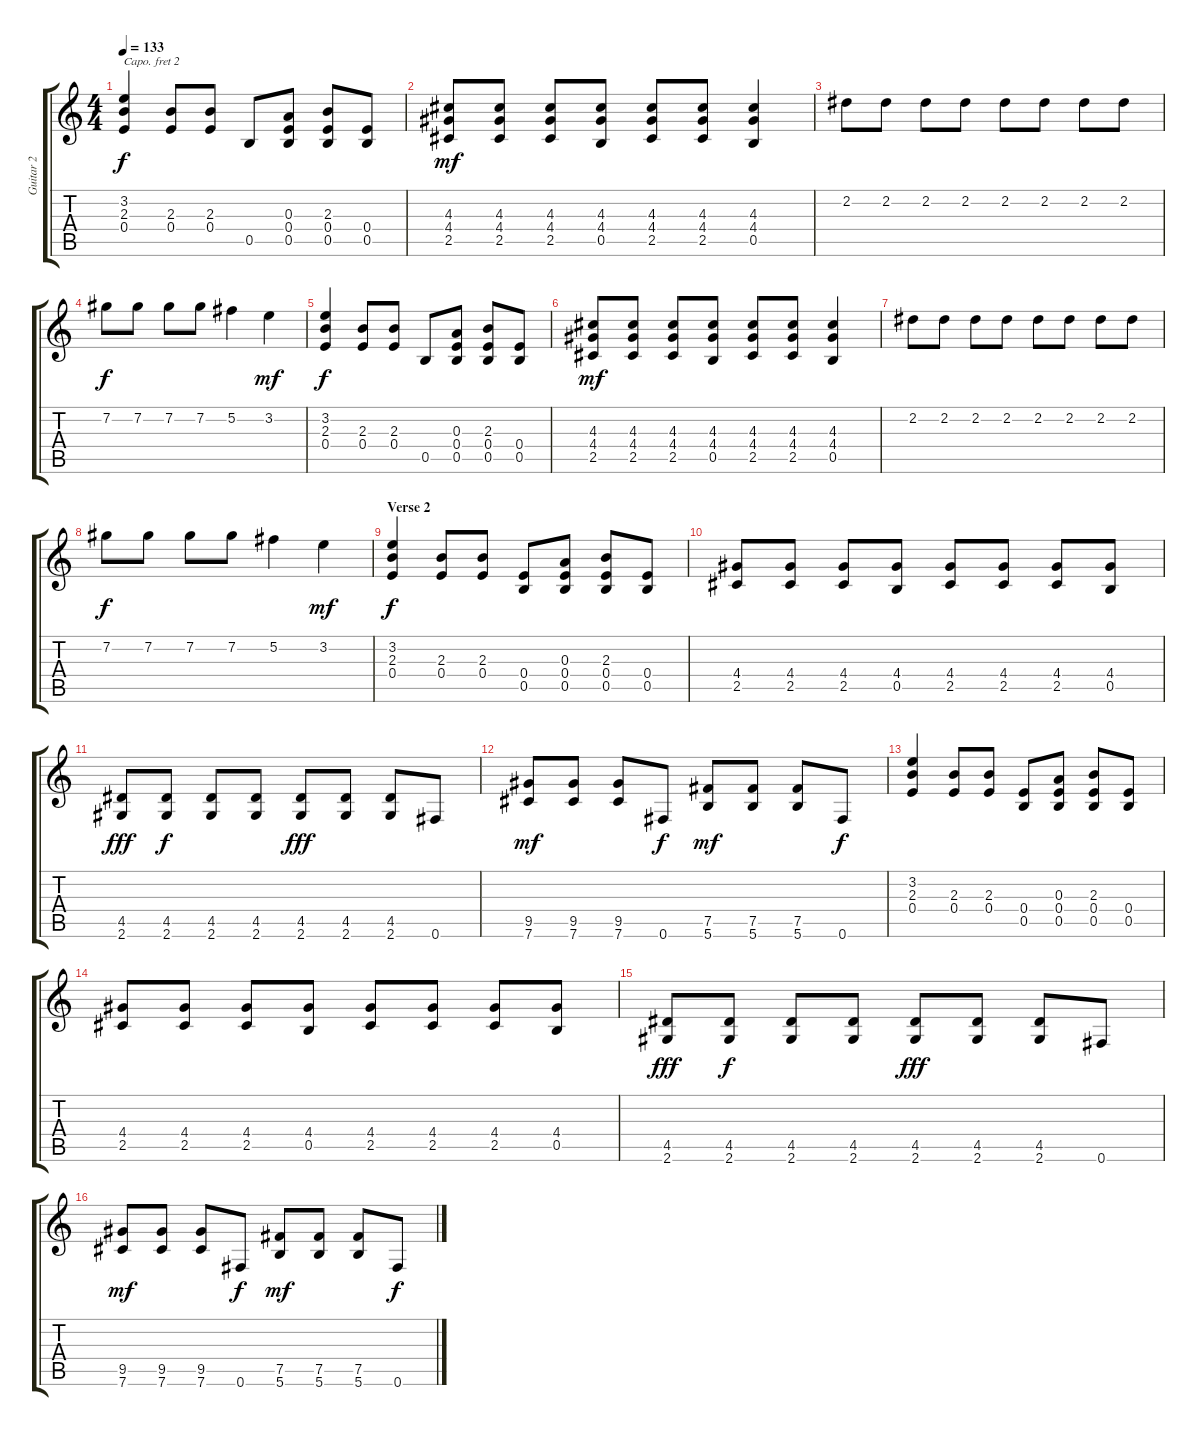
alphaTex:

\track ("Guitar 2" "Guitar 2") {instrument electricguitarclean}
\staff {score tabs}
\capo 2
\tuning (E4 B3 G3 D3 A2 E2) {hide}
\ts (4 4)
\tempo 133
\clef g2
\ks c
(3.2 2.3 0.4).4{dy f} (2.3 0.4).8 (2.3 0.4).8 0.5.8 (0.3 0.4 0.5).8 (2.3 0.4 0.5).8 (0.4 0.5).8 |
(4.3 4.4 2.5).8{dy mf} (4.3 4.4 2.5).8 (4.3 4.4 2.5).8 (4.3 4.4 0.5).8 (4.3 4.4 2.5).8 (4.3 4.4 2.5).8 (4.3 4.4 0.5).4 |
2.2.8 2.2.8 2.2.8 2.2.8 2.2.8 2.2.8 2.2.8 2.2.8 |
7.2.8{dy f} 7.2.8 7.2.8 7.2.8 5.2.4 3.2.4{dy mf} |
(3.2 2.3 0.4).4{dy f} (2.3 0.4).8 (2.3 0.4).8 0.5.8 (0.3 0.4 0.5).8 (2.3 0.4 0.5).8 (0.4 0.5).8 |
(4.3 4.4 2.5).8{dy mf} (4.3 4.4 2.5).8 (4.3 4.4 2.5).8 (4.3 4.4 0.5).8 (4.3 4.4 2.5).8 (4.3 4.4 2.5).8 (4.3 4.4 0.5).4 |
2.2.8 2.2.8 2.2.8 2.2.8 2.2.8 2.2.8 2.2.8 2.2.8 |
7.2.8{dy f} 7.2.8 7.2.8 7.2.8 5.2.4 3.2.4{dy mf} |
\section ("" "Verse 2")
(3.2 2.3 0.4).4{dy f} (2.3 0.4).8 (2.3 0.4).8 (0.4 0.5).8 (0.3 0.4 0.5).8 (2.3 0.4 0.5).8 (0.4 0.5).8 |
(4.4 2.5).8 (4.4 2.5).8 (4.4 2.5).8 (4.4 0.5).8 (4.4 2.5).8 (4.4 2.5).8 (4.4 2.5).8 (4.4 0.5).8 |
(4.5 2.6).8{dy fff} (4.5 2.6).8{dy f} (4.5 2.6).8 (4.5 2.6).8 (4.5 2.6).8{dy fff} (4.5 2.6).8 (4.5 2.6).8 0.6.8 |
(9.5 7.6).8{dy mf} (9.5 7.6).8 (9.5 7.6).8 0.6.8{dy f} (7.5 5.6).8{dy mf} (7.5 5.6).8 (7.5 5.6).8 0.6.8{dy f} |
(3.2 2.3 0.4).4 (2.3 0.4).8 (2.3 0.4).8 (0.4 0.5).8 (0.3 0.4 0.5).8 (2.3 0.4 0.5).8 (0.4 0.5).8 |
(4.4 2.5).8 (4.4 2.5).8 (4.4 2.5).8 (4.4 0.5).8 (4.4 2.5).8 (4.4 2.5).8 (4.4 2.5).8 (4.4 0.5).8 |
(4.5 2.6).8{dy fff} (4.5 2.6).8{dy f} (4.5 2.6).8 (4.5 2.6).8 (4.5 2.6).8{dy fff} (4.5 2.6).8 (4.5 2.6).8 0.6.8 |
(9.5 7.6).8{dy mf} (9.5 7.6).8 (9.5 7.6).8 0.6.8{dy f} (7.5 5.6).8{dy mf} (7.5 5.6).8 (7.5 5.6).8 0.6.8{dy f}
